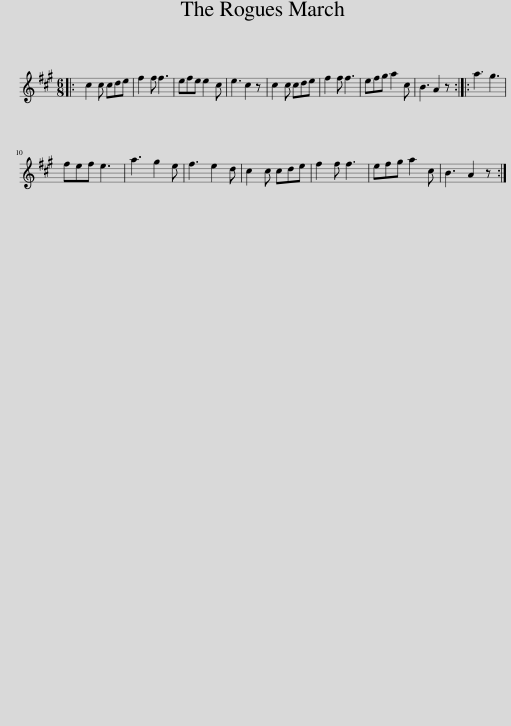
X:1
L:1/8
M:6/8
I:linebreak $
K:none
V:1 treble transpose="8 "
V:1
[K:A]|: c2 c cde | f2 f f3 | efe e2 c | e3 c2 z | c2 c cde | %5
 f2 f f3 | efg a2 c | B3 A2 z :: a3 g3 |$ fef e3 | %10
 a3 g2 e | f3 e2 d | c2 c cde | f2 f f3 | efg a2 c | %15
 B3 A2 z :| %16
